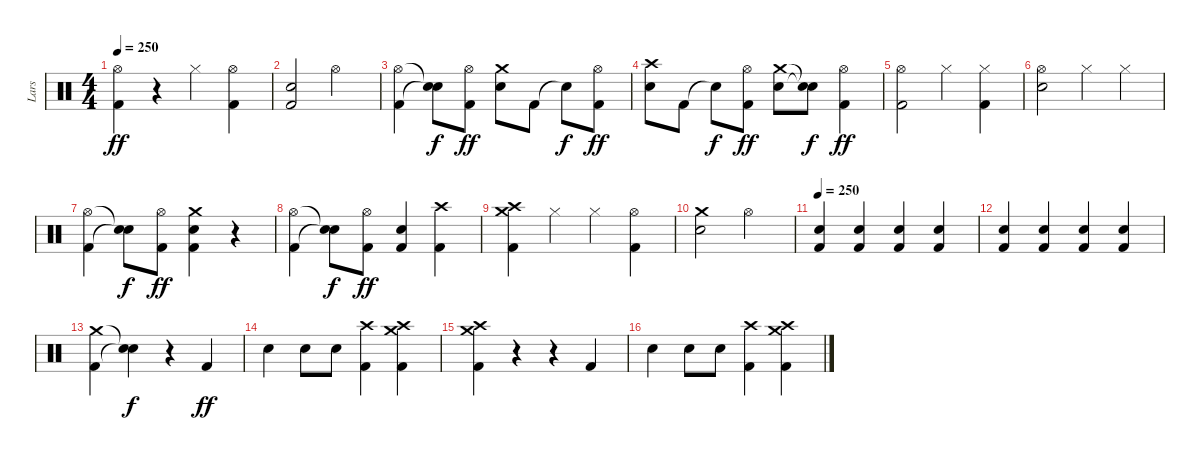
\track ("Lars" "Lars") {instrument percussion}
\staff {score}
\articulation defaults
\ts (4 4)
\tempo 250
\clef neutral
\ks c
("Kick (hit) 2" "Hi-Hat (open)").4{dy ff} r.4 "Hi-Hat (closed)".4 ("Kick (hit) 2" "Hi-Hat (open)").4 |
("Kick (hit) 2" "Snare (hit) 2").2 "Hi-Hat (open)".2 |
("Kick (hit) 2" "Hi-Hat (open)").4 ("Snare (hit)"{t} "Snare (hit)"{t}).8{dy f} ("Kick (hit) 2" "Hi-Hat (open)").8{dy ff} ("Snare (hit) 2" "Crash medium (hit)").8 "Kick (hit) 2".8 "Snare (hit)"{t}.8{dy f} ("Kick (hit) 2" "Hi-Hat (open)").8{dy ff} |
("Snare (hit) 2" "Crash high (hit)").8 "Kick (hit) 2".8 "Snare (hit)"{t}.8{dy f} ("Kick (hit) 2" "Hi-Hat (open)").8{dy ff} ("Snare (hit) 2" "Crash medium (hit)").8 ("Snare (hit)"{t} "Snare (hit)"{t}).8{dy f} ("Kick (hit) 2" "Hi-Hat (open)").4{dy ff} |
("Hi-Hat (open)" "Kick (hit) 2").2 "Hi-Hat (closed)".4 ("Kick (hit) 2" "Hi-Hat (closed)").4 |
("Snare (hit) 2" "Hi-Hat (open)").2 "Hi-Hat (closed)".4 "Hi-Hat (closed)".4 |
("Kick (hit) 2" "Hi-Hat (open)").4 ("Snare (hit)"{t} "Snare (hit)"{t}).8{dy f} ("Kick (hit) 2" "Hi-Hat (open)").8{dy ff} ("Snare (hit) 2" "Kick (hit) 2" "Crash medium (hit)").4 r.4 |
("Kick (hit) 2" "Hi-Hat (open)").4 ("Snare (hit)"{t} "Snare (hit)"{t}).8{dy f} ("Kick (hit) 2" "Hi-Hat (open)").8{dy ff} ("Snare (hit) 2" "Kick (hit) 2").4 ("Crash high (hit)" "Kick (hit) 2").4 |
("Kick (hit) 2" "Crash medium (hit)" "Crash high (hit)").4 "Hi-Hat (closed)".4 "Hi-Hat (closed)".4 ("Kick (hit) 2" "Hi-Hat (open)").4 |
("Snare (hit) 2" "Crash medium (hit)").2 "Hi-Hat (open)".2 |
\tempo 250
("Kick (hit) 2" "Snare (hit) 2").4 ("Kick (hit) 2" "Snare (hit) 2").4 ("Kick (hit) 2" "Snare (hit) 2").4 ("Kick (hit) 2" "Snare (hit) 2").4 |
("Kick (hit) 2" "Snare (hit) 2").4 ("Kick (hit) 2" "Snare (hit) 2").4 ("Kick (hit) 2" "Snare (hit) 2").4 ("Kick (hit) 2" "Snare (hit) 2").4 |
("Kick (hit) 2" "Crash medium (hit)").4 ("Snare (hit)"{t} "Snare (hit)"{t}).4{dy f} r.4 "Kick (hit) 2".4{dy ff} |
"Snare (hit) 2".4 "Snare (hit) 2".8 "Snare (hit) 2".8 ("Kick (hit) 2" "Crash high (hit)").4 ("Kick (hit) 2" "Crash medium (hit)" "Crash high (hit)").4 |
("Kick (hit) 2" "Crash medium (hit)" "Crash high (hit)").4 r.4 r.4 "Kick (hit) 2".4 |
"Snare (hit) 2".4 "Snare (hit) 2".8 "Snare (hit) 2".8 ("Kick (hit) 2" "Crash high (hit)").4 ("Kick (hit) 2" "Crash medium (hit)" "Crash high (hit)").4
